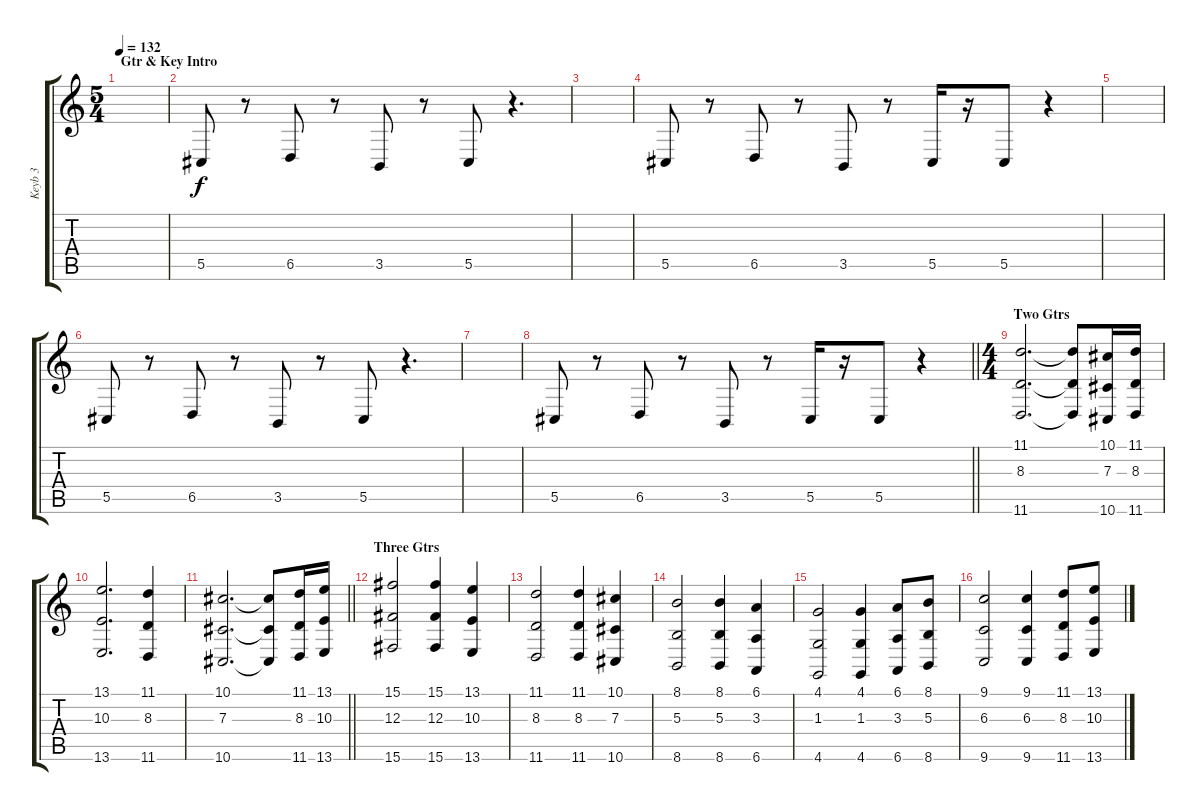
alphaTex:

\track ("Keyb 3" "Keyb 3") {instrument stringensemble2}
\staff {score tabs}
\tuning (Eb4 Bb3 Gb3 Db3 Ab2 Eb2) {hide}
\ts (5 4)
\section ("" "Gtr & Key Intro")
\tempo 132
\clef g2
\ks c
|
5.5.8 r.8 6.5.8 r.8 3.5.8 r.8 5.5.8 r.4{d} |
|
5.5.8 r.8 6.5.8 r.8 3.5.8 r.8 5.5.16 r.16 5.5.8 r.4 |
|
5.5.8 r.8 6.5.8 r.8 3.5.8 r.8 5.5.8 r.4{d} |
|
\barLineRight lightlight
5.5.8 r.8 6.5.8 r.8 3.5.8 r.8 5.5.16 r.16 5.5.8 r.4 |
\ts (4 4)
\section ("" "Two Gtrs")
(11.1 8.3 11.6).2{d} (11.1{t} 8.3{t} 11.6{t}).8 (10.1 7.3 10.6).16 (11.1 8.3 11.6).16 |
(13.1 10.3 13.6).2{d} (11.1 8.3 11.6).4 |
\barLineRight lightlight
(10.1 7.3 10.6).2{d} (10.1{t} 7.3{t} 10.6{t}).8 (11.1 8.3 11.6).16 (13.1 10.3 13.6).16 |
\section ("" "Three Gtrs")
(15.1 12.3 15.6).2 (15.1 12.3 15.6).4 (13.1 10.3 13.6).4 |
(11.1 8.3 11.6).2 (11.1 8.3 11.6).4 (10.1 7.3 10.6).4 |
(8.1 5.3 8.6).2 (8.1 5.3 8.6).4 (6.1 3.3 6.6).4 |
(4.1 1.3 4.6).2 (4.1 1.3 4.6).4 (6.1 3.3 6.6).8 (8.1 5.3 8.6).8 |
(9.1 6.3 9.6).2 (9.1 6.3 9.6).4 (11.1 8.3 11.6).8 (13.1 10.3 13.6).8
